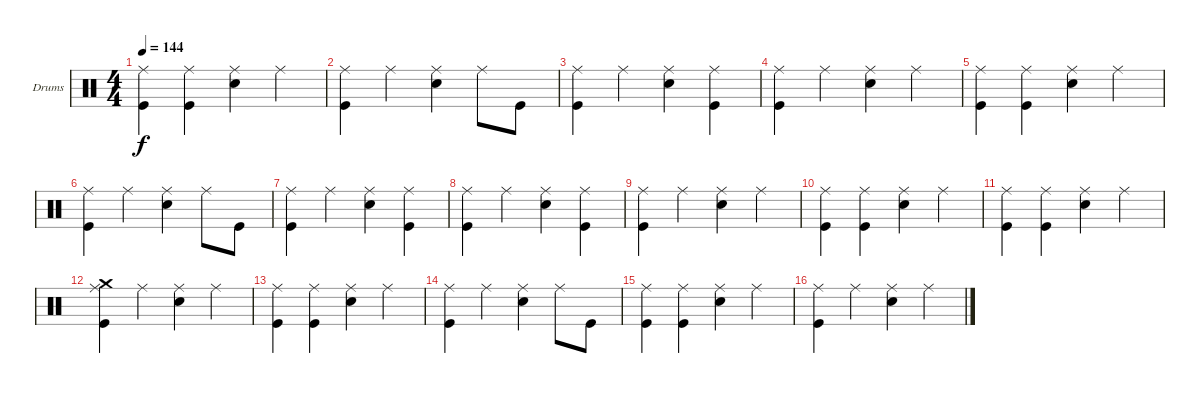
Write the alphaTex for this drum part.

\bracketExtendMode groupsimilarinstruments
\firstSystemTrackNameOrientation horizontal
\otherSystemsTrackNameOrientation horizontal
\track ("Drumkit" "Drums") {multiBarRest instrument percussion}
\staff {score}
\articulation defaults
\ts (4 4)
\tempo 144
\clef neutral
\ks c
("Ride (middle)" "Kick (hit)").4{dy f} ("Ride (middle)" "Kick (hit)").4 ("Ride (middle)" "Snare (hit) 2").4 "Ride (middle)".4 |
("Ride (middle)" "Kick (hit)").4 "Ride (middle)".4 ("Ride (middle)" "Snare (hit) 2").4 "Ride (middle)".8 "Kick (hit)".8 |
("Ride (middle)" "Kick (hit)").4 "Ride (middle)".4 ("Ride (middle)" "Snare (hit) 2").4 ("Ride (middle)" "Kick (hit)").4 |
("Ride (middle)" "Kick (hit)").4 "Ride (middle)".4 ("Ride (middle)" "Snare (hit) 2").4 "Ride (middle)".4 |
("Ride (middle)" "Kick (hit)").4 ("Ride (middle)" "Kick (hit)").4 ("Ride (middle)" "Snare (hit) 2").4 "Ride (middle)".4 |
("Ride (middle)" "Kick (hit)").4 "Ride (middle)".4 ("Ride (middle)" "Snare (hit) 2").4 "Ride (middle)".8 "Kick (hit)".8 |
("Ride (middle)" "Kick (hit)").4 "Ride (middle)".4 ("Ride (middle)" "Snare (hit) 2").4 ("Ride (middle)" "Kick (hit)").4 |
("Ride (middle)" "Kick (hit)").4 "Ride (middle)".4 ("Ride (middle)" "Snare (hit) 2").4 ("Ride (middle)" "Kick (hit)").4 |
("Ride (middle)" "Kick (hit)").4 "Ride (middle)".4 ("Ride (middle)" "Snare (hit) 2").4 "Ride (middle)".4 |
("Ride (middle)" "Kick (hit)").4 ("Ride (middle)" "Kick (hit)").4 ("Ride (middle)" "Snare (hit) 2").4 "Ride (middle)".4 |
("Ride (middle)" "Kick (hit)").4 ("Ride (middle)" "Kick (hit)").4 ("Ride (middle)" "Snare (hit) 2").4 "Ride (middle)".4 |
("Crash medium (hit)" "Kick (hit)" "Ride (middle)").4 "Ride (middle)".4 ("Ride (middle)" "Snare (hit) 2").4 "Ride (middle)".4 |
("Ride (middle)" "Kick (hit)").4 ("Ride (middle)" "Kick (hit)").4 ("Ride (middle)" "Snare (hit) 2").4 "Ride (middle)".4 |
("Ride (middle)" "Kick (hit)").4 "Ride (middle)".4 ("Ride (middle)" "Snare (hit) 2").4 "Ride (middle)".8 "Kick (hit)".8 |
("Ride (middle)" "Kick (hit)").4 ("Ride (middle)" "Kick (hit)").4 ("Ride (middle)" "Snare (hit) 2").4 "Ride (middle)".4 |
("Ride (middle)" "Kick (hit)").4 "Ride (middle)".4 ("Ride (middle)" "Snare (hit) 2").4 "Ride (middle)".4
